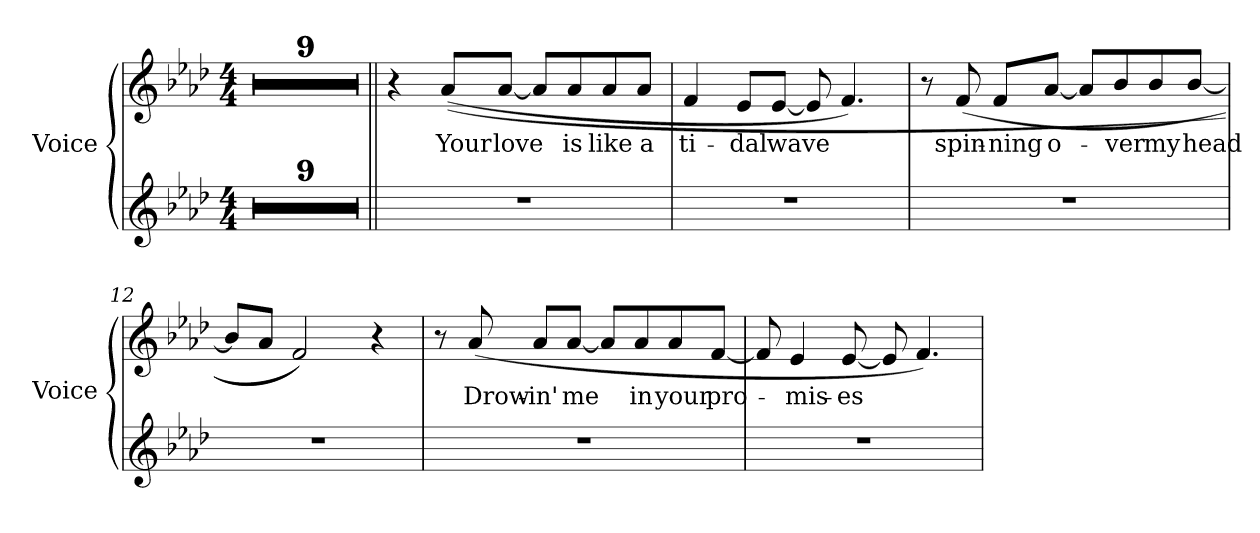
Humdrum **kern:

**kern	**kern	**text
*part2	*part1	*part1
*staff2	*staff1	*staff1
*I"Voice	*I"Voice	*
*I'Voice	*I'Voice	*
!!LO:PB:g=z
*clefG2	*clefG2	*
*k[b-e-a-d-]	*k[b-e-a-d-]	*
*f:	*f:	*
*M4/4	*M4/4	*
=	=	=
1r;<	1r;<	.
=1	=1	=1
1r	1r	.
=2	=2	=2
1r	1r	.
=3	=3	=3
1r	1r	.
=4	=4	=4
1r	1r	.
=5	=5	=5
1r	1r	.
=6	=6	=6
1r	1r	.
=7	=7	=7
1r	1r	.
=8	=8	=8
1r	1r	.
!!LO:LB:g=z
=9||	=9||	=9||
1r	4r	.
!	!	!LO:LY:b:color=#000000
.	((8a-i/L	Your
!	!	!LO:LY:b:color=#000000
.	[8a-i/J	love
.	8a-i/L]	.
!	!	!LO:LY:b:color=#000000
.	8a-i/	is
!	!	!LO:LY:b:color=#000000
.	8a-i/	like
!	!	!LO:LY:b:color=#000000
.	8a-i/J	a
=10	=10	=10
!	!	!LO:LY:b:color=#000000
1r	4fi/	ti-
!	!	!LO:LY:b:color=#000000
.	8e-i/L	-dal
!	!	!LO:LY:b:color=#000000
.	[8e-i/J	wave
.	8e-i/]	.
.	4.fi/)	.
=11	=11	=11
1r	8r	.
!	!	!LO:LY:b:color=#000000
.	(8fi/	spin-
!	!	!LO:LY:b:color=#000000
.	8fi/L	-ning
!	!	!LO:LY:b:color=#000000
.	[8a-i/J	o-
.	8a-i/L]	.
!	!	!LO:LY:b:color=#000000
.	8b-i/	-ver
!	!	!LO:LY:b:color=#000000
.	8b-i/	my
!	!	!LO:LY:b:color=#000000
.	[8b-i/J	head
=12	=12	=12
1r	8b-i/L]	.
.	8a-i/J	.
.	2fi/))	.
.	4r	.
!!LO:LB:g=z
=13	=13	=13
1r	8r	.
!	!	!LO:LY:b:color=#000000
.	(8a-i/	Drow-
!	!	!LO:LY:b:color=#000000
.	8a-i/L	-in'
!	!	!LO:LY:b:color=#000000
.	[8a-i/J	me
.	8a-i/L]	.
!	!	!LO:LY:b:color=#000000
.	8a-i/	in
!	!	!LO:LY:b:color=#000000
.	8a-i/	your
!	!	!LO:LY:b:color=#000000
.	[8fi/J	pro-
=14	=14	=14
1r	8fi/]	.
!	!	!LO:LY:b:color=#000000
.	4e-i/	-mis-
!	!	!LO:LY:b:color=#000000
.	[8e-i/	-es
.	8e-i/]	.
.	4.fi/)	.
=	=	=
*-	*-	*-
